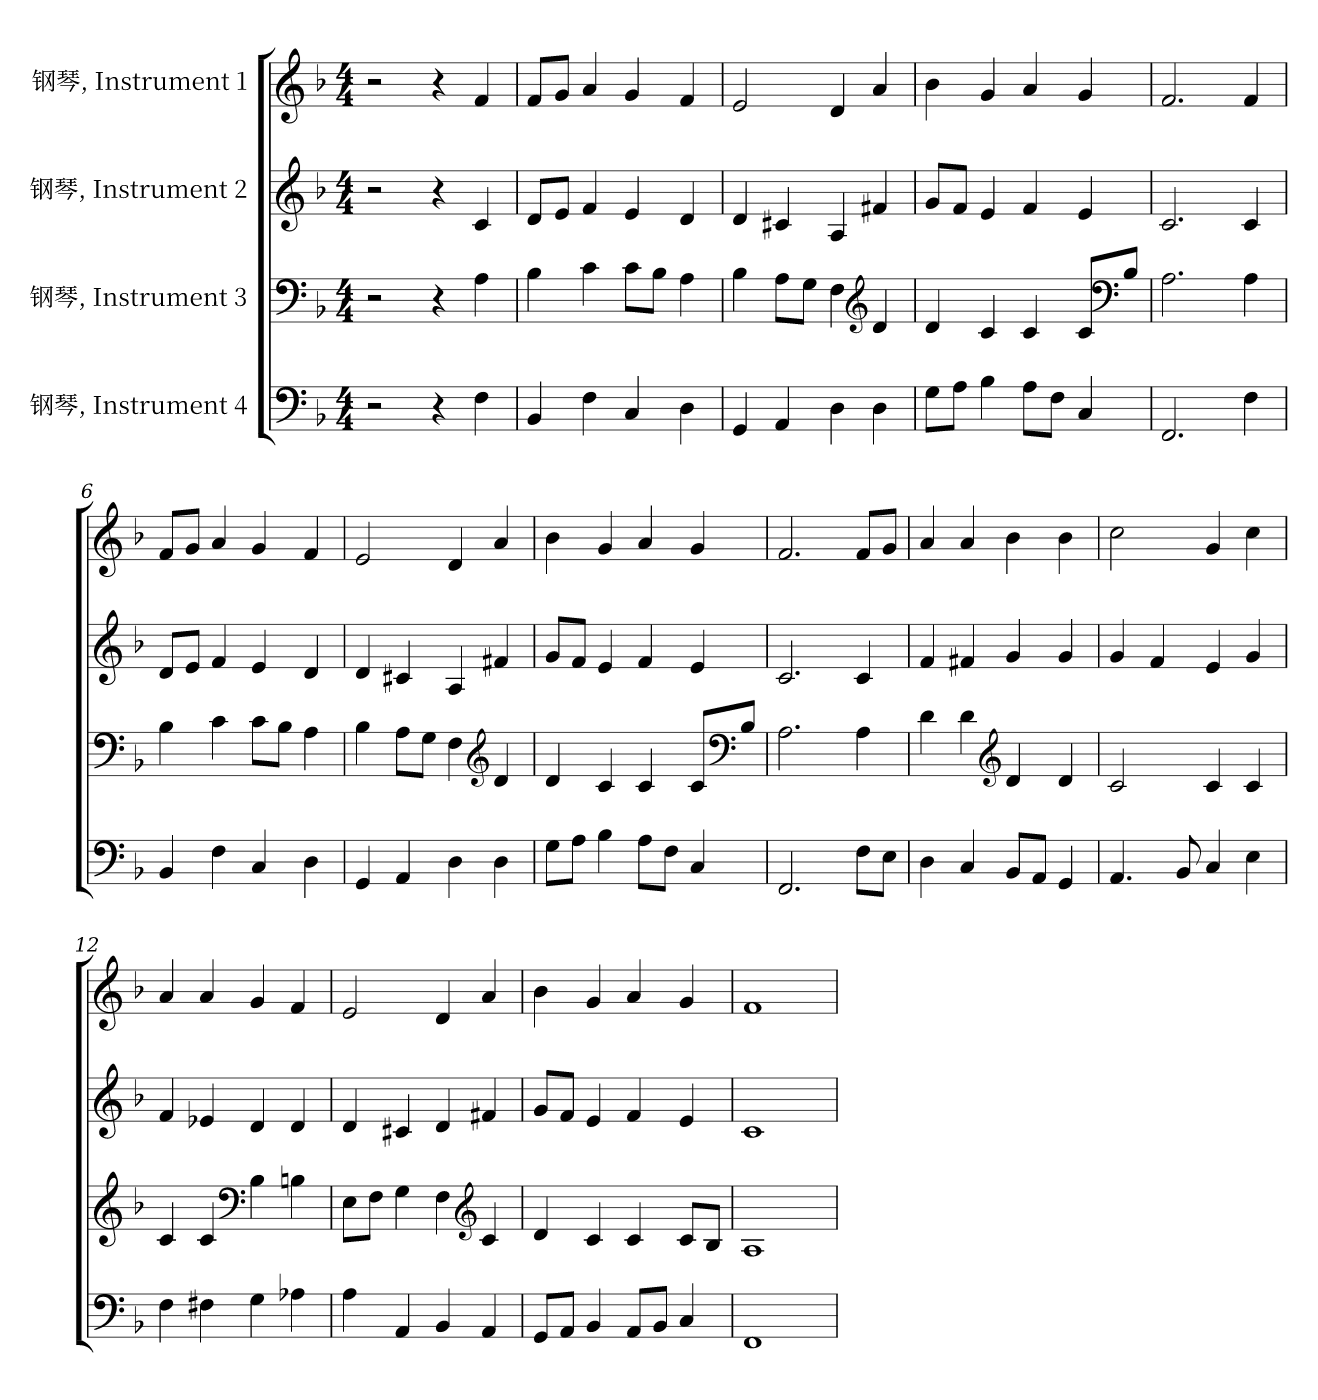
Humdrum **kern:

**kern	**kern	**kern	**kern
*part4	*part3	*part2	*part1
*staff4	*staff3	*staff2	*staff1
*I"钢琴, Instrument 4	*I"钢琴, Instrument 3	*I"钢琴, Instrument 2	*I"钢琴, Instrument 1
*clefF4	*clefF4	*clefG2	*clefG2
*k[b-]	*k[b-]	*k[b-]	*k[b-]
*M4/4	*M4/4	*M4/4	*M4/4
*MM96	*MM96	*MM96	*MM96
=1	=1	=1	=1
2r	2r	2r	2r
4r	4r	4r	4r
4F\	4A\	4c/	4f/
=2	=2	=2	=2
4BB-/	4B-\	8d/L	8f/L
.	.	8e/J	8g/J
4F\	4c\	4f/	4a/
4C/	8c\L	4e/	4g/
.	8B-\J	.	.
4D\	4A\	4d/	4f/
=3	=3	=3	=3
4GG/	4B-\	4d/	2e/
4AA/	8A\L	4c#X/	.
.	8G\J	.	.
4D\	4F\	4A/	4d/
*	*clefG2	*	*
4D\	4d/	4f#X/	4a/
=4	=4	=4	=4
8G\L	4d/	8g/L	4b-\
8A\J	.	8f/J	.
4B-\	4c/	4e/	4g/
8A\L	4c/	4f/	4a/
8F\J	.	.	.
4C/	8c/L	4e/	4g/
*	*clefF4	*	*
.	8B-/J	.	.
=5	=5	=5	=5
2.FF/	2.A\	2.c/	2.f/
4F\	4A\	4c/	4f/
!!LO:LB:g=z
=6	=6	=6	=6
4BB-/	4B-\	8d/L	8f/L
.	.	8e/J	8g/J
4F\	4c\	4f/	4a/
4C/	8c\L	4e/	4g/
.	8B-\J	.	.
4D\	4A\	4d/	4f/
=7	=7	=7	=7
4GG/	4B-\	4d/	2e/
4AA/	8A\L	4c#X/	.
.	8G\J	.	.
4D\	4F\	4A/	4d/
*	*clefG2	*	*
4D\	4d/	4f#X/	4a/
=8	=8	=8	=8
8G\L	4d/	8g/L	4b-\
8A\J	.	8f/J	.
4B-\	4c/	4e/	4g/
8A\L	4c/	4f/	4a/
8F\J	.	.	.
4C/	8c/L	4e/	4g/
*	*clefF4	*	*
.	8B-/J	.	.
=9	=9	=9	=9
2.FF/	2.A\	2.c/	2.f/
8F\L	4A\	4c/	8f/L
8E\J	.	.	8g/J
=10	=10	=10	=10
4D\	4d\	4f/	4a/
4C/	4d\	4f#X/	4a/
*	*clefG2	*	*
8BB-/L	4d/	4g/	4b-\
8AA/J	.	.	.
4GG/	4d/	4g/	4b-\
!!LO:LB:g=z
=11	=11	=11	=11
4.AA/	2c/	4g/	2cc\
.	.	4f/	.
8BB-/	.	.	.
4C/	4c/	4e/	4g/
4E\	4c/	4g/	4cc\
=12	=12	=12	=12
4F\	4c/	4f/	4a/
4F#X\	4c/	4e-X/	4a/
*	*clefF4	*	*
4G\	4B-\	4d/	4g/
4A-X\	4Bn\	4d/	4f/
=13	=13	=13	=13
4A\	8E\L	4d/	2e/
.	8F\J	.	.
4AA/	4G\	4c#X/	.
4BB-/	4F\	4d/	4d/
*	*clefG2	*	*
4AA/	4c/	4f#X/	4a/
=14	=14	=14	=14
8GG/L	4d/	8g/L	4b-\
8AA/J	.	8f/J	.
4BB-/	4c/	4e/	4g/
8AA/L	4c/	4f/	4a/
8BB-/J	.	.	.
4C/	8c/L	4e/	4g/
.	8B-/J	.	.
=15	=15	=15	=15
1FF	1A	1c	1f
=	=	=	=
*-	*-	*-	*-
